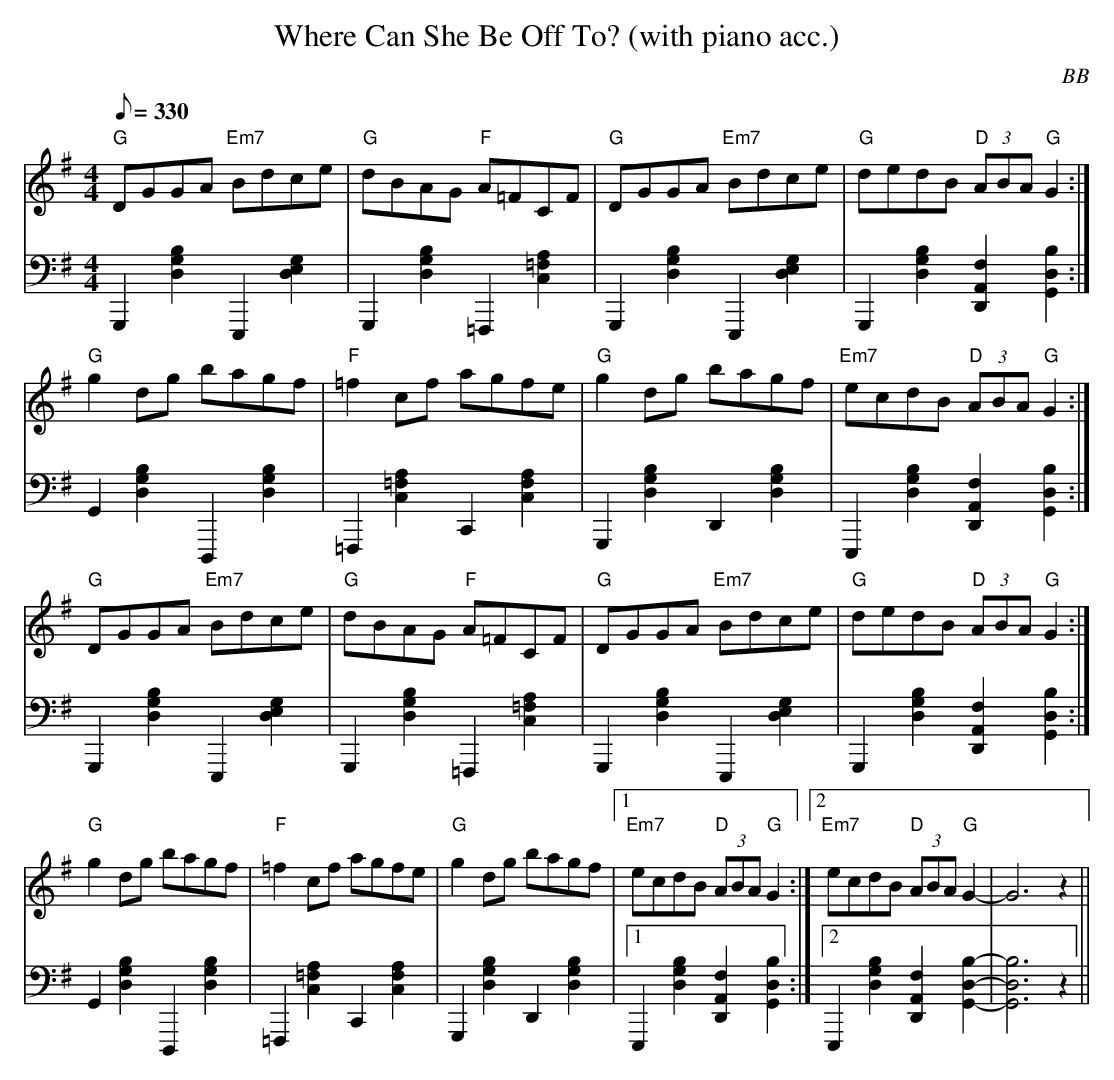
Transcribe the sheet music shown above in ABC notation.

X:1
T: Where Can She Be Off To? (with piano acc.)
C: BB
Q: 1/8=330
M: 4/4
L: 1/8
V: 1 program 1 110 %fiddle
V: 2 volume=70 clef=bass m=D program 1 00
K: G
[V:1] "G"DGGA "Em7"Bdce|"G"dBAG "F"A=FCF|"G"DGGA "Em7"Bdce|"G"dedB "D"(3ABA "G"G2 :|
[V:2] G,,2[G2B2D2]E,,2[D2G2E2]|G,,2[G2D2B2]=F,,2[A2C2=F2]|\
G,,2[G2B2D2]E,,2[D2G2E2]|G,,2[G2D2B2][D,2A,2F2][G,2D2B2]:|
[V:1] "G"g2 dg bagf|"F"=f2 cf agfe|"G"g2 dg bagf|"Em7"ecdB "D"(3ABA "G"G2 :|
[V:2] G,2[G2D2B2]D,,2[G2D2B2]|=F,,2[A2C2=F2]C,2[A2C2F2]|\
G,,2[G2D2B2]D,2[G2D2B2]|E,,2[D2G2B2][D,2A,2F2][G,2D2B2]:|
[V:1] "G"DGGA "Em7"Bdce|"G"dBAG "F"A=FCF|"G"DGGA "Em7"Bdce|"G"dedB "D"(3ABA "G"G2 :|
[V:2] G,,2[G2B2D2]E,,2[D2G2E2]|G,,2[G2D2B2]=F,,2[A2C2=F2]|\
G,,2[G2B2D2]E,,2[D2G2E2]|G,,2[G2D2B2][D,2A,2F2][G,2D2B2]:|
[V:1] "G"g2 dg bagf|"F"=f2 cf agfe|"G"g2 dg bagf|1 "Em7"ecdB "D"(3ABA "G"G2 :|2\
"Em7"ecdB "D"(3ABA "G"G2-|G6 z2||
[V:2] G,2[G2D2B2]D,,2[G2D2B2]|=F,,2[A2C2=F2]C,2[A2C2F2]|G,,2[G2D2B2]D,2[G2D2B2]|\
[1 E,,2[D2G2B2][D,2A,2F2][G,2D2B2]:|2 E,,2[D2G2B2][D,2A,2F2][G,2-D2-B2-]|[G,6D6B6] z2||
